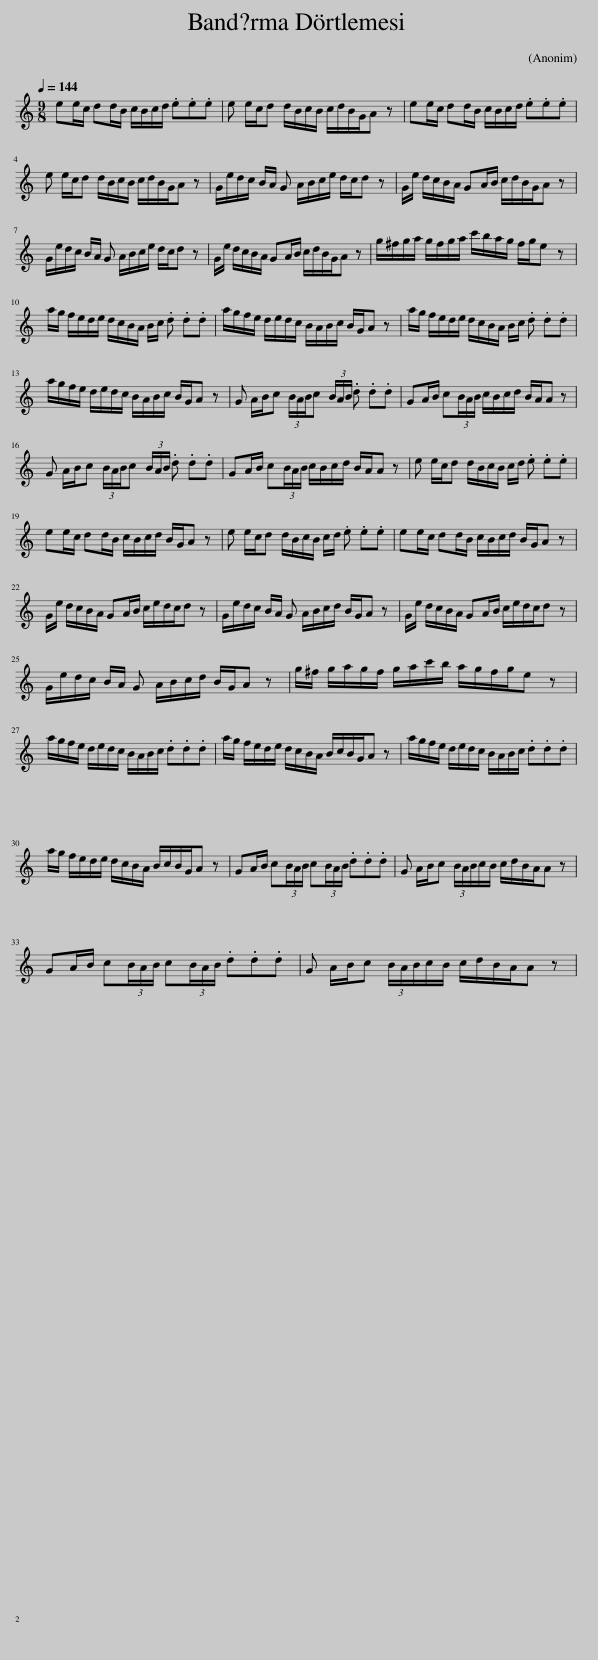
X:1
L:1/8
Q:1/4=144
M:9/8
I:linebreak $
K:C
V:1 treble
V:1
 ee/c/ dd/B/ c/B/c/d/ .e.e.e | e e/c/d d/B/c/B/ c/d/B/G/A z | ee/c/ dd/B/ c/B/c/d/ .e.e.e |$ e e/c/d d/B/c/B/ c/d/B/G/A z | G/e/d/c/ B/A/ G A/B/c/e/ d/c/d z | %5
 G/e/ d/c/B/A/ GA/B/ c/d/B/G/A z |$ G/e/d/c/ B/A/ G A/B/c/e/ d/c/d z | G/e/ d/c/B/A/ GA/B/ c/d/B/G/A z | g/^f/g/a/ g/f/g/a/ c'/b/a/g/ f/g/e z |$ a/g/ f/e/d/e/ d/c/B/A/ B/c/ .d .d.d | %10
 a/g/f/e/ d/e/d/c/ B/A/B/c/ B/G/A z | a/g/ f/e/d/e/ d/c/B/A/ B/c/ .d .d.d |$ a/g/f/e/ d/e/d/c/ B/A/B/c/ B/G/A z | G A/B/c (3B/A/B/c (3B/A/B/ .d .d.d | GA/B/ c(3B/A/B/ c/B/c/d/ B/A/A z |$ %15
 G A/B/c (3B/A/B/c (3B/A/B/ .d .d.d | GA/B/ c(3B/A/B/ c/B/c/d/ B/A/A z | e e/c/d d/B/c/B/ c/d/ .e .e.e |$ ee/c/ dd/B/ c/B/c/d/ B/G/A z | e e/c/d d/B/c/B/ c/d/ .e .e.e | %20
 ee/c/ dd/B/ c/B/c/d/ B/G/A z |$ G/e/ d/c/B/A/ GA/B/ c/e/d/c/d z | G/e/d/c/ B/A/ G A/B/c/d/ B/G/A z | G/e/ d/c/B/A/ GA/B/ c/e/d/c/d z |$ G/e/d/c/ B/A/ G A/B/c/d/ B/G/A z | %25
 g/^f/ g/a/g/f/ g/a/c'/b/ a/g/f/g/e z |$ a/g/f/e/ d/e/d/c/ B/A/B/c/ .d.d.d | a/g/ f/e/d/e/ d/c/B/A/ B/c/B/G/A z | a/g/f/e/ d/e/d/c/ B/A/B/c/ .d.d.d |$ a/g/ f/e/d/e/ d/c/B/A/ B/c/B/G/A z | %30
 GA/B/ c(3B/A/B/ c(3B/A/B/ .d.d.d | G A/B/c (3B/A/B/c/B/ c/d/B/A/A z |$ GA/B/ c(3B/A/B/ c(3B/A/B/ .d.d.d | G A/B/c (3B/A/B/c/B/ c/d/B/A/A z | %34
